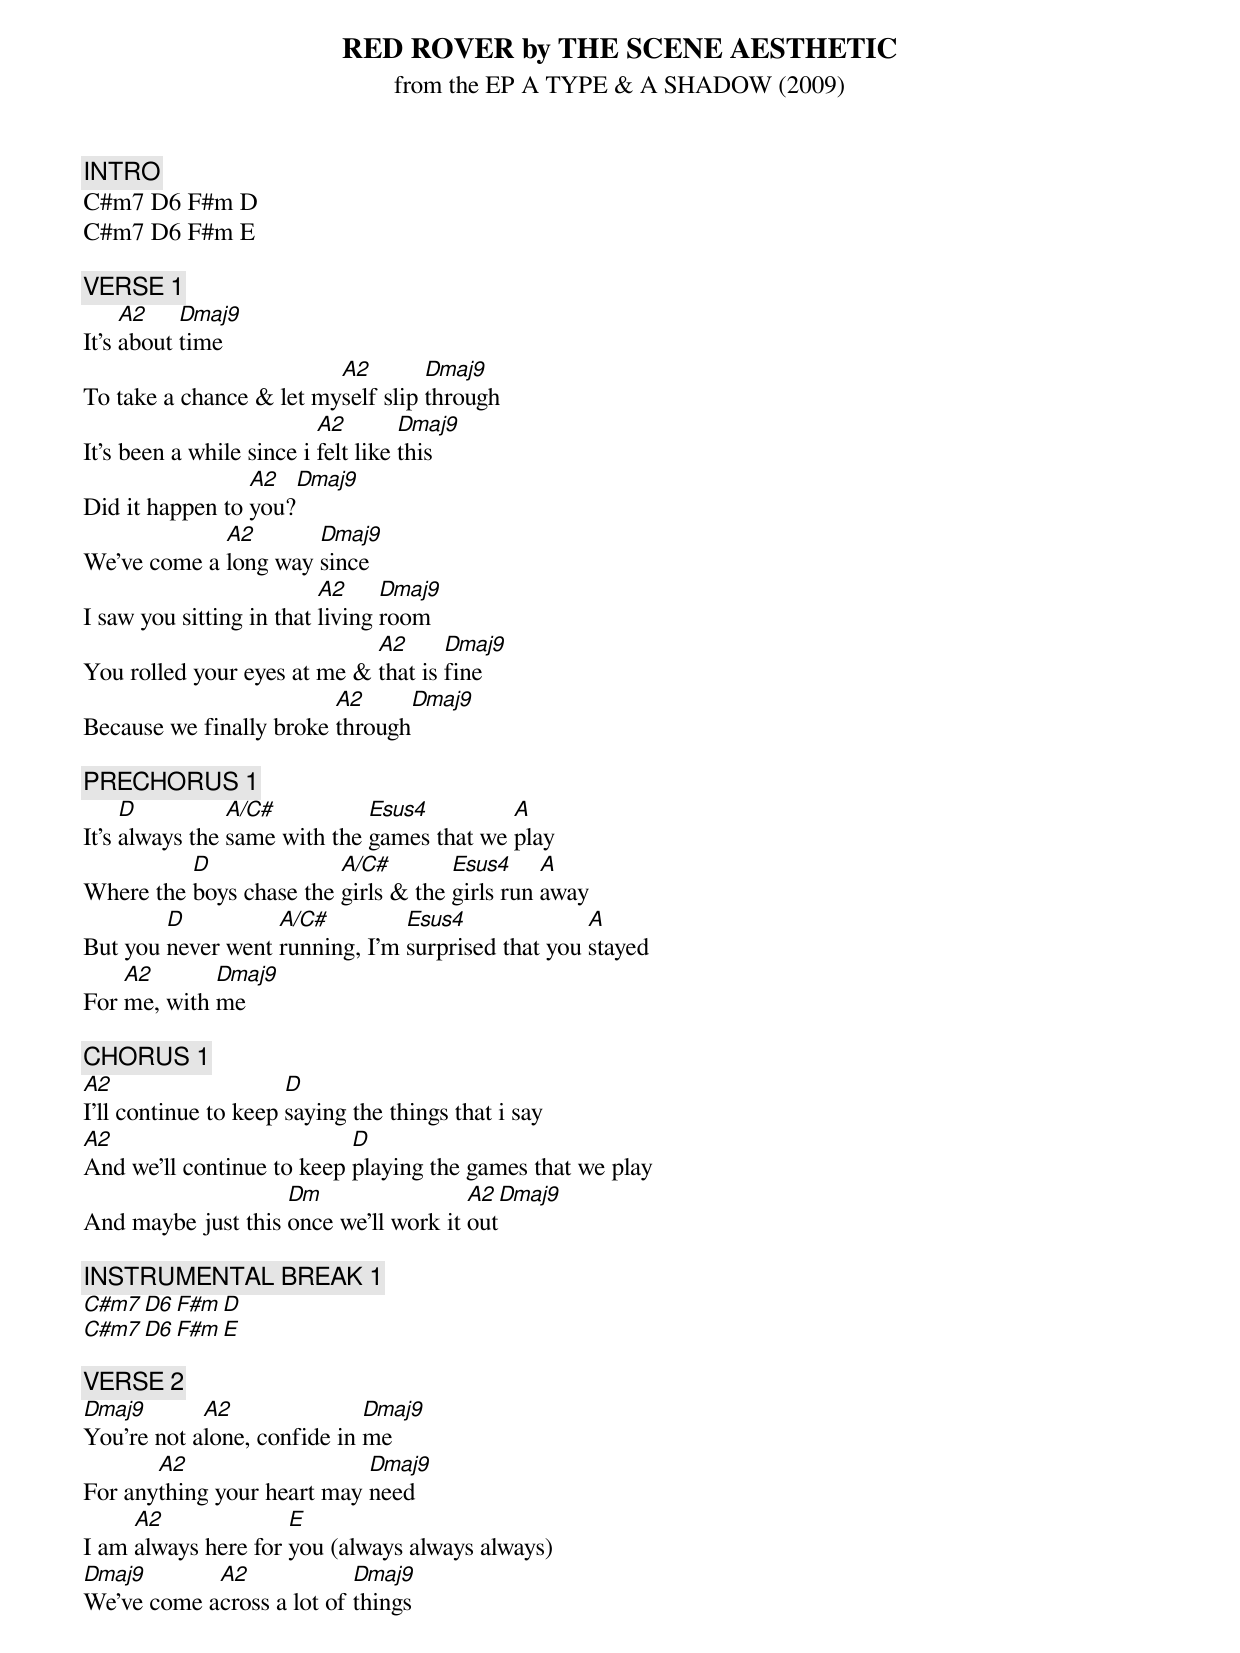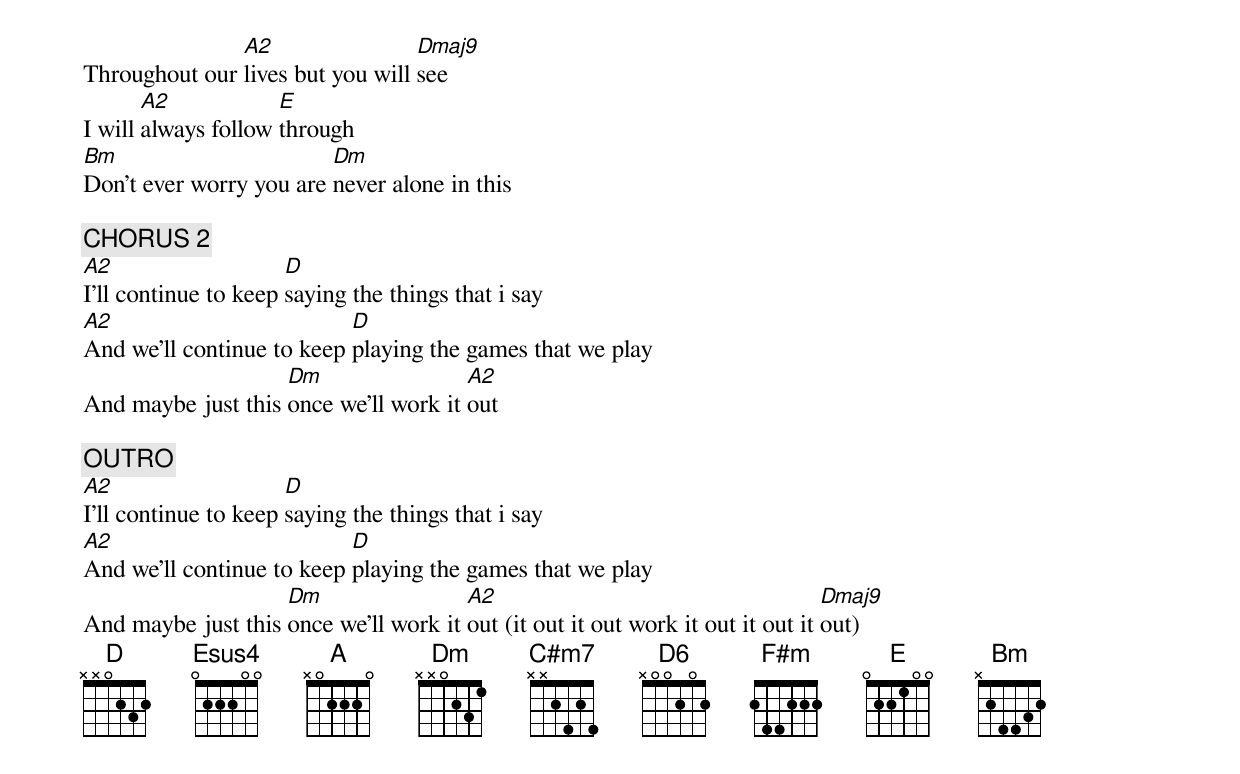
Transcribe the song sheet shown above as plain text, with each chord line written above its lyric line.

RED ROVER by THE SCENE AESTHETIC
from the EP A TYPE & A SHADOW (2009)

[INTRO]
C#m7 D6 F#m D
C#m7 D6 F#m E

[VERSE 1]
     A2    Dmaj9
It's about time
                         A2        Dmaj9
To take a chance & let myself slip through
                          A2        Dmaj9
It's been a while since i felt like this
                 A2    Dmaj9
Did it happen to you?
             A2       Dmaj9
We've come a long way since
                          A2     Dmaj9
I saw you sitting in that living room
                             A2      Dmaj9
You rolled your eyes at me & that is fine
                         A2        Dmaj9
Because we finally broke through

[PRECHORUS 1]
     D          A/C#          Esus4         A
It's always the same with the games that we play
          D              A/C#        Esus4     A
Where the boys chase the girls & the girls run away
        D          A/C#         Esus4              A
But you never went running, I'm surprised that you stayed
    A2       Dmaj9
For me, with me

[CHORUS 1]
A2                    D
I'll continue to keep saying the things that i say
A2                         D
And we'll continue to keep playing the games that we play
                    Dm                 A2   Dmaj9
And maybe just this once we'll work it out

[INSTRUMENTAL BREAK 1]
C#m7 D6 F#m D
C#m7 D6 F#m E

[VERSE 2]
Dmaj9       A2               Dmaj9
You're not alone, confide in me
       A2                   Dmaj9
For anything your heart may need
     A2              E
I am always here for you (always always always)
Dmaj9       A2             Dmaj9
We've come across a lot of things
               A2                 Dmaj9
Throughout our lives but you will see
       A2            E
I will always follow through
Bm                       Dm
Don't ever worry you are never alone in this

[CHORUS 2]
A2                    D
I'll continue to keep saying the things that i say
A2                         D
And we'll continue to keep playing the games that we play
                    Dm                 A2
And maybe just this once we'll work it out

[OUTRO]
A2                    D
I'll continue to keep saying the things that i say
A2                         D
And we'll continue to keep playing the games that we play
                    Dm                 A2                                       Dmaj9
And maybe just this once we'll work it out (it out it out work it out it out it out)
